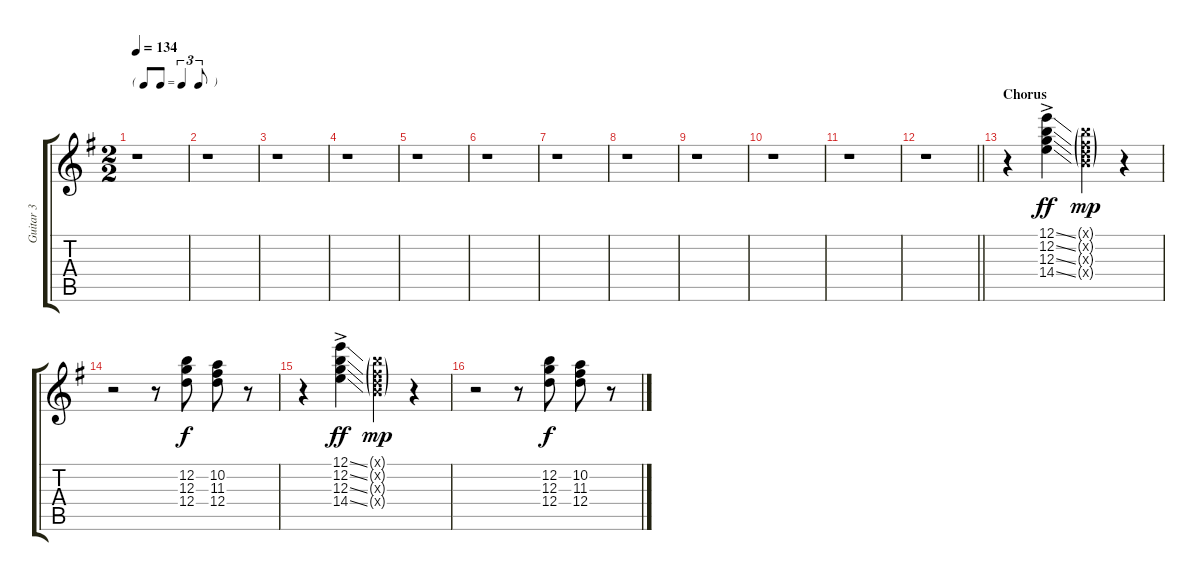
\track ("Guitar 3" "Guitar 3") {instrument distortionguitar}
\staff {score tabs}
\tuning (E4 B3 G3 D3 A2 E2) {hide}
\ts (2 2)
\tf triplet8th
\tempo 134
\clef g2
\ks g
r.1{dy mp} |
r.1 |
r.1 |
r.1 |
r.1 |
r.1 |
r.1 |
r.1 |
r.1 |
r.1 |
r.1 |
\barLineRight lightlight
r.1 |
\section ("" "Chorus")
r.4 (12.1{ss ac} 12.2{ss ac} 12.3{ss ac} 14.4{ss ac}).4{dy ff} (7.1{g x} 7.2{g x} 7.3{g x} 9.4{g x}).4{dy mp} r.4 |
r.2 r.8 (12.2 12.3 12.4).8{dy f} (10.2 11.3 12.4).8 r.8 |
r.4 (12.1{ss ac} 12.2{ss ac} 12.3{ss ac} 14.4{ss ac}).4{dy ff} (7.1{g x} 7.2{g x} 7.3{g x} 9.4{g x}).4{dy mp} r.4 |
r.2 r.8 (12.2 12.3 12.4).8{dy f} (10.2 11.3 12.4).8 r.8
